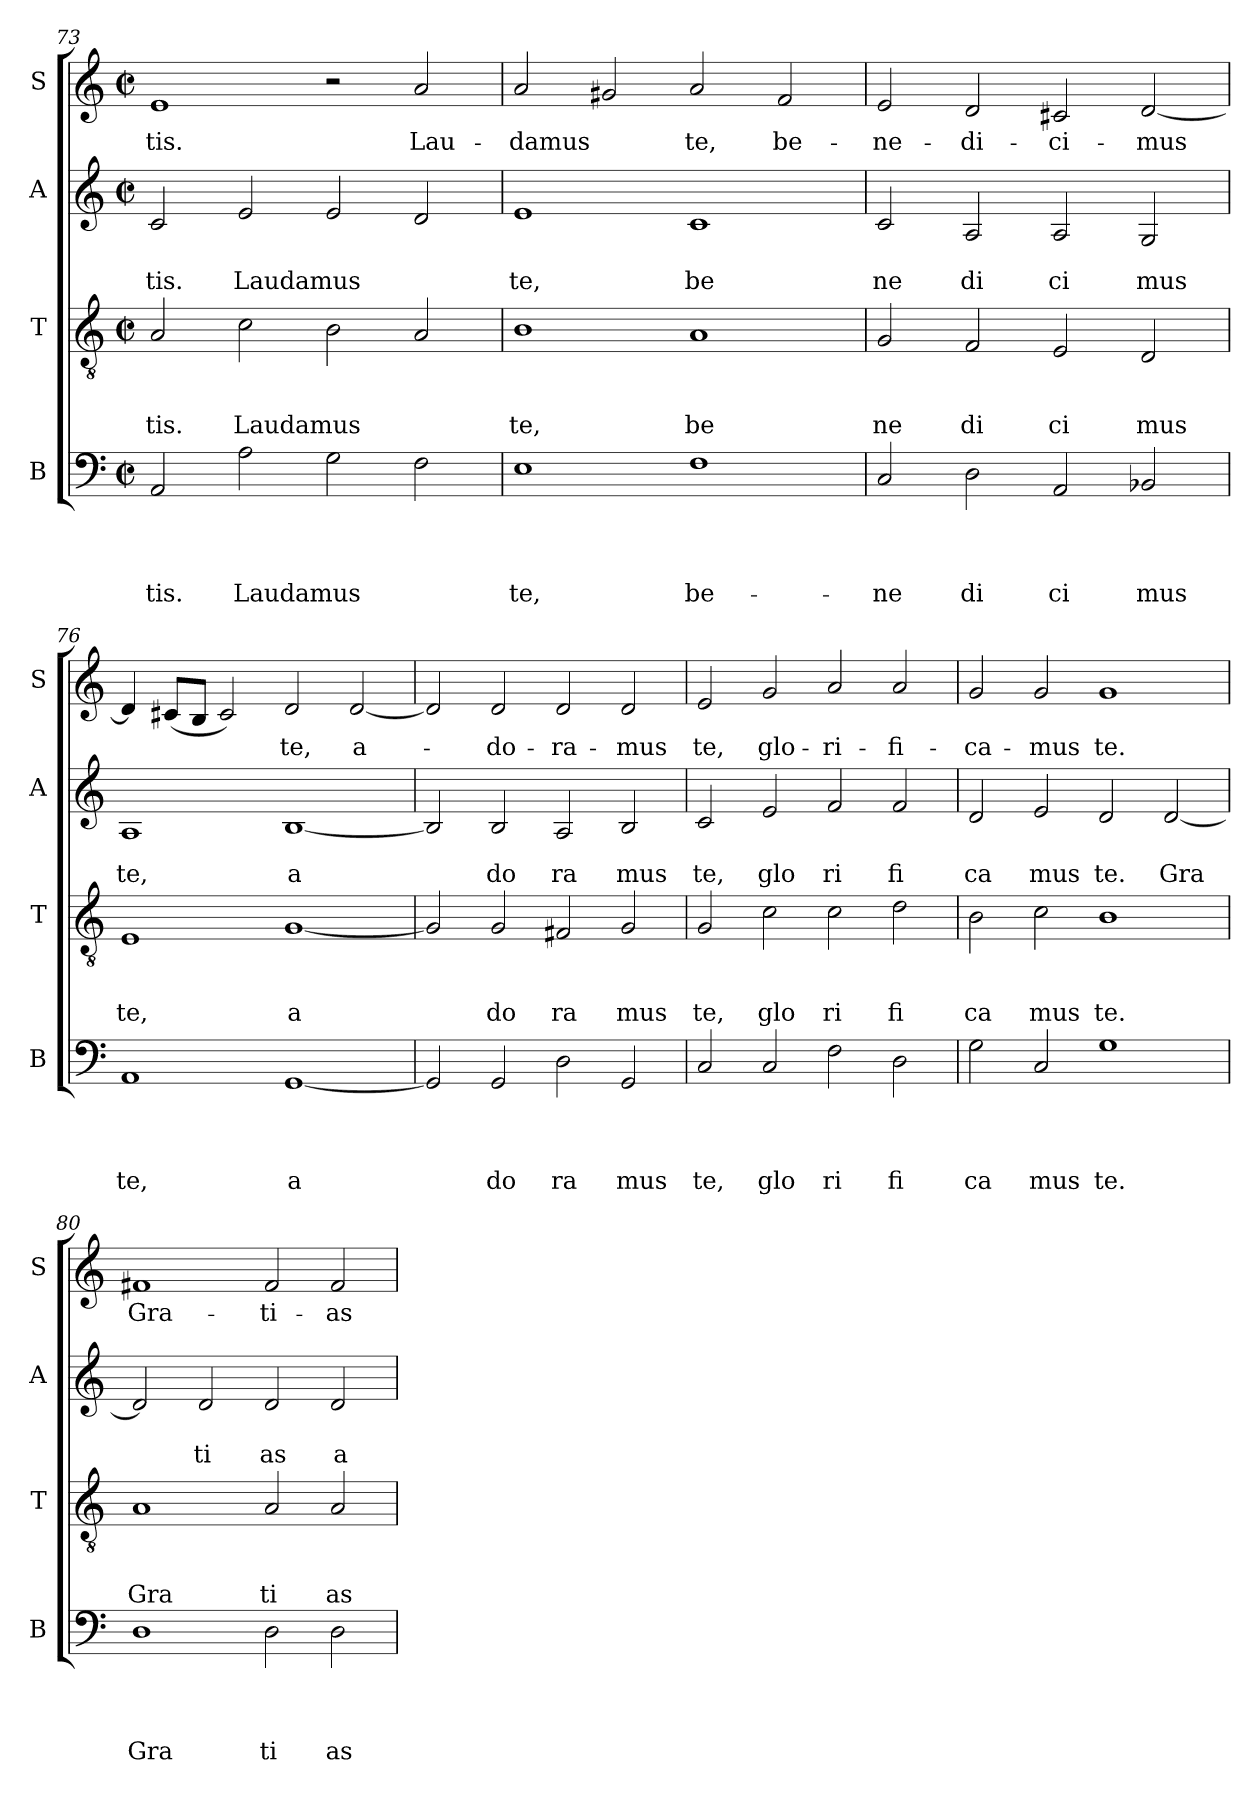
**kern	**text	**text	**text	**text	**kern	**text	**text	**text	**kern	**text	**text	**kern	**text
*part4	*part4	*part4	*part4	*part4	*part3	*part3	*part3	*part3	*part2	*part2	*part2	*part1	*part1
*staff4	*staff4	*staff4	*staff4	*staff4	*staff3	*staff3	*staff3	*staff3	*staff2	*staff2	*staff2	*staff1	*staff1
*I"B	*	*	*	*	*I"T	*	*	*	*I"A	*	*	*I"S	*
*I'B	*	*	*	*	*I'T	*	*	*	*I'A	*	*	*I'S	*
*clefF4	*	*	*	*	*clefGv2	*	*	*	*clefG2	*	*	*clefG2	*
*k[]	*	*	*	*	*k[]	*	*	*	*k[]	*	*	*k[]	*
*C:	*	*	*	*	*C:	*	*	*	*C:	*	*	*C:	*
*M2/2	*	*	*	*	*M2/2	*	*	*	*M2/2	*	*	*M2/2	*
*met(c|)	*	*	*	*	*met(c|)	*	*	*	*met(c|)	*	*	*met(c|)	*
=73	=73	=73	=73	=73	=73	=73	=73	=73	=73	=73	=73	=73	=73
!	!	!	!	!LO:LY:b	!	!	!	!LO:LY:b	!	!	!LO:LY:b	!	!LO:LY:b
2AA/	.	.	.	-tis.	2A/	.	.	tis.	2c/	.	tis.	1e	-tis.
!	!	!	!	!LO:LY:b	!	!	!	!LO:LY:b	!	!	!LO:LY:b	!	!
2A\	.	.	.	Laudamus	2c\	.	.	Laudamus	2e/	.	Laudamus	.	.
2G\	.	.	.	.	2B\	.	.	.	2e/	.	.	2r	.
!	!	!	!	!	!	!	!	!	!	!	!	!	!LO:LY:b
2F\	.	.	.	.	2A/	.	.	.	2d/	.	.	2a/	Lau-
=74	=74	=74	=74	=74	=74	=74	=74	=74	=74	=74	=74	=74	=74
!	!	!	!	!LO:LY:b	!	!	!	!LO:LY:b	!	!	!LO:LY:b	!	!LO:LY:b
1E	.	.	.	te,	1B	.	.	te,	1e	.	te,	2a/	-damus
.	.	.	.	.	.	.	.	.	.	.	.	2g#X/	.
!	!	!	!	!LO:LY:b	!	!	!	!LO:LY:b	!	!	!LO:LY:b	!	!LO:LY:b
1F	.	.	.	be-	1A	.	.	be	1c	.	be	2a/	te,
!	!	!	!	!	!	!	!	!	!	!	!	!	!LO:LY:b
.	.	.	.	.	.	.	.	.	.	.	.	2f/	be-
!!LO:PB:g=z
=75	=75	=75	=75	=75	=75	=75	=75	=75	=75	=75	=75	=75	=75
!	!	!	!	!LO:LY:b	!	!	!	!LO:LY:b	!	!	!LO:LY:b	!	!LO:LY:b
2C/	.	.	.	-ne	2G/	.	.	ne	2c/	.	ne	2e/	-ne-
!	!	!	!	!LO:LY:b	!	!	!	!LO:LY:b	!	!	!LO:LY:b	!	!LO:LY:b
2D\	.	.	.	di	2F/	.	.	di	2A/	.	di	2d/	-di-
!	!	!	!	!LO:LY:b	!	!	!	!LO:LY:b	!	!	!LO:LY:b	!	!LO:LY:b
2AA/	.	.	.	ci	2E/	.	.	ci	2A/	.	ci	2c#X/	-ci-
!	!	!	!	!LO:LY:b	!	!	!	!LO:LY:b	!	!	!LO:LY:b	!	!LO:LY:b
2BB-X/	.	.	.	mus	2D/	.	.	mus	2G/	.	mus	[<2d/	-mus
=76	=76	=76	=76	=76	=76	=76	=76	=76	=76	=76	=76	=76	=76
!	!	!	!	!LO:LY:b	!	!	!	!LO:LY:b	!	!	!LO:LY:b	!	!
1AA	.	.	.	te,	1E	.	.	te,	1A	.	te,	4d/]	.
.	.	.	.	.	.	.	.	.	.	.	.	(<8c#/L	.
.	.	.	.	.	.	.	.	.	.	.	.	8B/J	.
.	.	.	.	.	.	.	.	.	.	.	.	2c#/)	.
!	!	!	!	!LO:LY:b:rj	!	!	!	!LO:LY:b:rj	!	!	!LO:LY:b:rj	!	!LO:LY:b
[<1GG	.	.	.	a	[<1G	.	.	a	[<1B	.	a	2d/	te,
!	!	!	!	!	!	!	!	!	!	!	!	!	!LO:LY:b
.	.	.	.	.	.	.	.	.	.	.	.	[<2d/	a-
=77	=77	=77	=77	=77	=77	=77	=77	=77	=77	=77	=77	=77	=77
2GG/]	.	.	.	.	2G/]	.	.	.	2B/]	.	.	2d/]	.
!	!	!	!	!LO:LY:b	!	!	!	!LO:LY:b	!	!	!LO:LY:b	!	!LO:LY:b
2GG/	.	.	.	do	2G/	.	.	do	2B/	.	do	2d/	-do-
!	!	!	!	!LO:LY:b	!	!	!	!LO:LY:b	!	!	!LO:LY:b	!	!LO:LY:b
2D\	.	.	.	ra	2F#X/	.	.	ra	2A/	.	ra	2d/	-ra-
!	!	!	!	!LO:LY:b	!	!	!	!LO:LY:b	!	!	!LO:LY:b	!	!LO:LY:b
2GG/	.	.	.	mus	2G/	.	.	mus	2B/	.	mus	2d/	-mus
=78	=78	=78	=78	=78	=78	=78	=78	=78	=78	=78	=78	=78	=78
!	!	!	!	!LO:LY:b	!	!	!	!LO:LY:b	!	!	!LO:LY:b	!	!LO:LY:b
2C/	.	.	.	te,	2G/	.	.	te,	2c/	.	te,	2e/	te,
!	!	!	!	!LO:LY:b	!	!	!	!LO:LY:b	!	!	!LO:LY:b	!	!LO:LY:b
2C/	.	.	.	glo	2c\	.	.	glo	2e/	.	glo	2g/	glo-
!	!	!	!	!LO:LY:b	!	!	!	!LO:LY:b	!	!	!LO:LY:b	!	!LO:LY:b
2F\	.	.	.	ri	2c\	.	.	ri	2f/	.	ri	2a/	-ri-
!	!	!	!	!LO:LY:b	!	!	!	!LO:LY:b	!	!	!LO:LY:b	!	!LO:LY:b
2D\	.	.	.	fi	2d\	.	.	fi	2f/	.	fi	2a/	-fi-
=79	=79	=79	=79	=79	=79	=79	=79	=79	=79	=79	=79	=79	=79
!	!	!	!	!LO:LY:b	!	!	!	!LO:LY:b	!	!	!LO:LY:b	!	!LO:LY:b
2G\	.	.	.	ca	2B\	.	.	ca	2d/	.	ca	2g/	-ca-
!	!	!	!	!LO:LY:b	!	!	!	!LO:LY:b	!	!	!LO:LY:b	!	!LO:LY:b
2C/	.	.	.	mus	2c\	.	.	mus	2e/	.	mus	2g/	-mus
!	!	!	!	!LO:LY:b	!	!	!	!LO:LY:b	!	!	!LO:LY:b	!	!LO:LY:b
1G	.	.	.	te.	1B	.	.	te.	2d/	.	te.	1g	te.
!	!	!	!	!	!	!	!	!	!	!	!LO:LY:b	!	!
.	.	.	.	.	.	.	.	.	[<2d/	.	Gra	.	.
=80	=80	=80	=80	=80	=80	=80	=80	=80	=80	=80	=80	=80	=80
!	!	!	!	!LO:LY:b	!	!	!	!LO:LY:b	!	!	!	!	!LO:LY:b
1D	.	.	.	Gra	1A	.	.	Gra	2d/]	.	.	1f#X	Gra-
!	!	!	!	!	!	!	!	!	!	!	!LO:LY:b	!	!
.	.	.	.	.	.	.	.	.	2d/	.	ti	.	.
!	!	!	!	!LO:LY:b	!	!	!	!LO:LY:b	!	!	!LO:LY:b	!	!LO:LY:b
2D\	.	.	.	ti	2A/	.	.	ti	2d/	.	as	2f#/	-ti-
!	!	!	!	!LO:LY:b	!	!	!	!LO:LY:b	!	!	!LO:LY:b	!	!LO:LY:b
2D\	.	.	.	as	2A/	.	.	as	2d/	.	a	2f#/	-as
=	=	=	=	=	=	=	=	=	=	=	=	=	=
*-	*-	*-	*-	*-	*-	*-	*-	*-	*-	*-	*-	*-	*-
